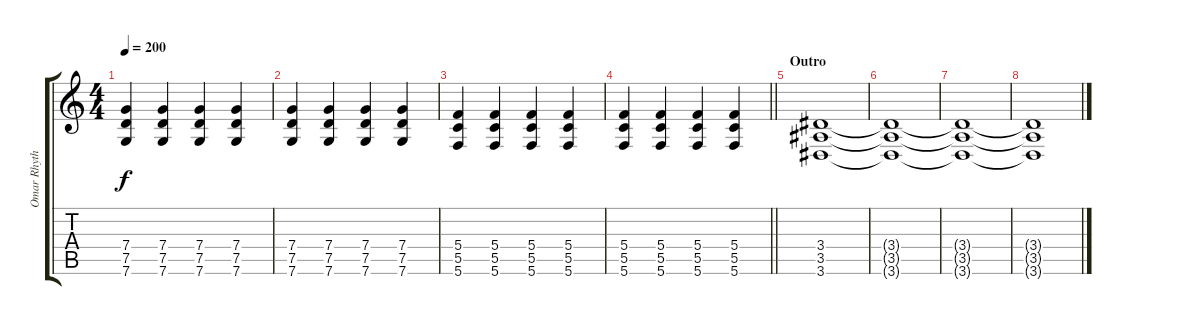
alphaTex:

\track ("Omar Rhythm " "Omar Rhyth") {instrument distortionguitar}
\staff {score tabs}
\tuning (D4 A3 F3 C3 G2 C2) {hide}
\ts (4 4)
\tempo 200
\clef g2
\ks c
(7.4 7.5 7.6).4{dy f} (7.4 7.5 7.6).4 (7.4 7.5 7.6).4 (7.4 7.5 7.6).4 |
(7.4 7.5 7.6).4 (7.4 7.5 7.6).4 (7.4 7.5 7.6).4 (7.4 7.5 7.6).4 |
(5.4 5.5 5.6).4 (5.4 5.5 5.6).4 (5.4 5.5 5.6).4 (5.4 5.5 5.6).4 |
\barLineRight lightlight
(5.4 5.5 5.6).4 (5.4 5.5 5.6).4 (5.4 5.5 5.6).4 (5.4 5.5 5.6).4 |
\section ("" "Outro")
(3.4 3.5 3.6).1{volume 4} |
(3.4{t} 3.5{t} 3.6{t}).1 |
(3.4{t} 3.5{t} 3.6{t}).1 |
(3.4{t} 3.5{t} 3.6{t}).1
